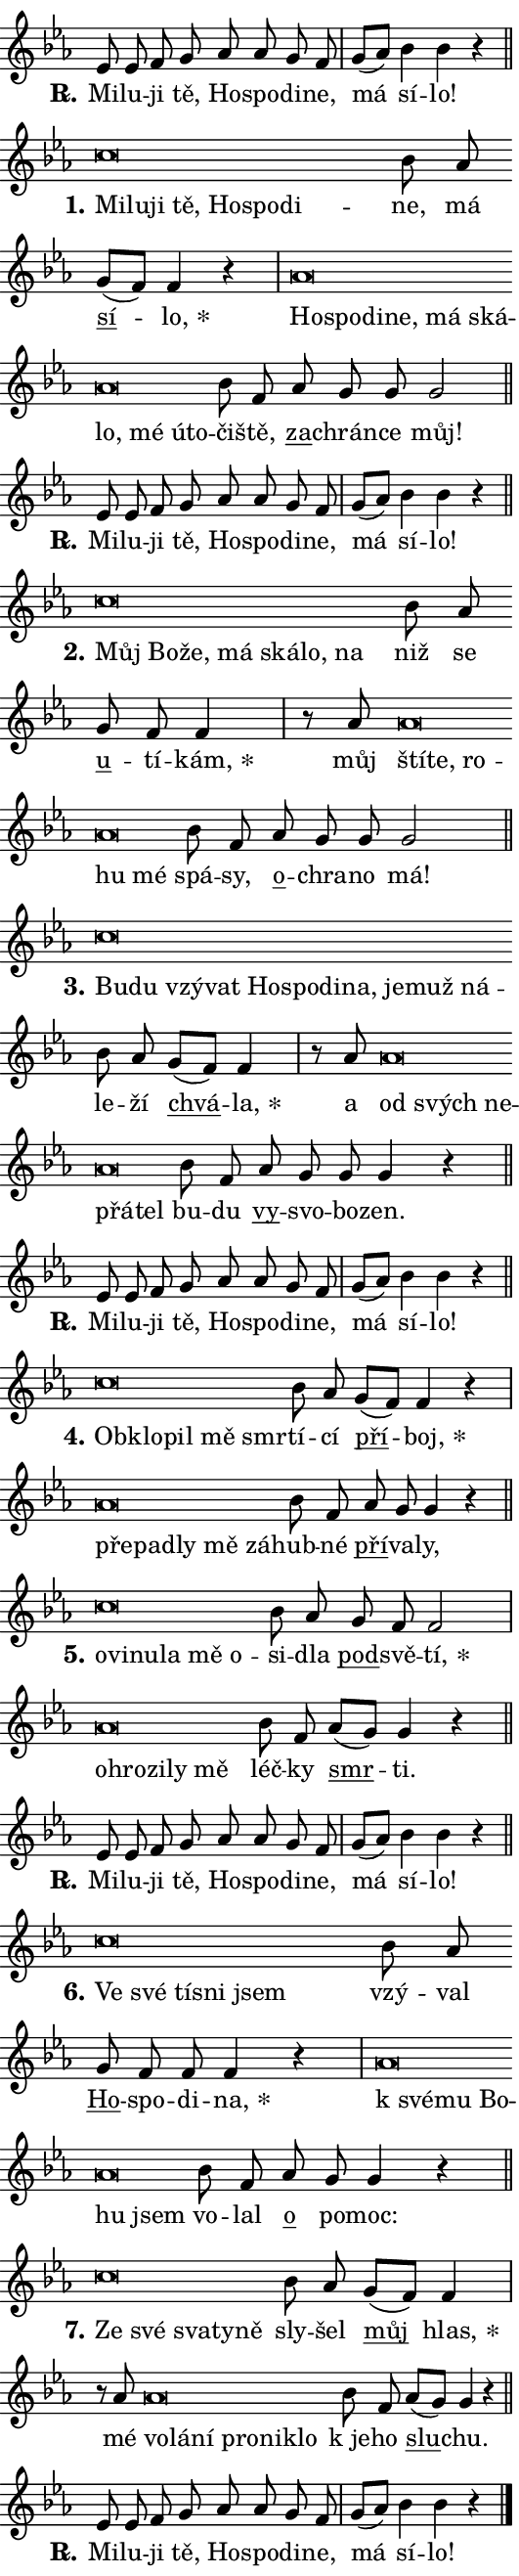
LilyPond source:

\version "2.24.0"
\header { tagline = "" }
\paper {
  indent = 0\cm
  top-margin = 0\cm
  right-margin = 0.13\cm % to fit lyric hyphens
  bottom-margin = 0\cm
  left-margin = 0\cm
  paper-width = 9\cm
  page-breaking = #ly:one-page-breaking
  system-system-spacing.basic-distance = #11
  score-system-spacing.basic-distance = #11
  ragged-last = ##f
}


%% Author: Thomas Morley
%% https://lists.gnu.org/archive/html/lilypond-user/2020-05/msg00002.html
#(define (line-position grob)
"Returns position of @var[grob} in current system:
   @code{'start}, if at first time-step
   @code{'end}, if at last time-step
   @code{'middle} otherwise
"
  (let* ((col (ly:item-get-column grob))
         (ln (ly:grob-object col 'left-neighbor))
         (rn (ly:grob-object col 'right-neighbor))
         (col-to-check-left (if (ly:grob? ln) ln col))
         (col-to-check-right (if (ly:grob? rn) rn col))
         (break-dir-left
           (and
             (ly:grob-property col-to-check-left 'non-musical #f)
             (ly:item-break-dir col-to-check-left)))
         (break-dir-right
           (and
             (ly:grob-property col-to-check-right 'non-musical #f)
             (ly:item-break-dir col-to-check-right))))
        (cond ((eqv? 1 break-dir-left) 'start)
              ((eqv? -1 break-dir-right) 'end)
              (else 'middle))))

#(define (tranparent-at-line-position vctor)
  (lambda (grob)
  "Relying on @code{line-position} select the relevant enry from @var{vctor}.
Used to determine transparency,"
    (case (line-position grob)
      ((end) (not (vector-ref vctor 0)))
      ((middle) (not (vector-ref vctor 1)))
      ((start) (not (vector-ref vctor 2))))))

noteHeadBreakVisibility =
#(define-music-function (break-visibility)(vector?)
"Makes @code{NoteHead}s transparent relying on @var{break-visibility}"
#{
  \override NoteHead.transparent =
    #(tranparent-at-line-position break-visibility)
#})

#(define delete-ledgers-for-transparent-note-heads
  (lambda (grob)
    "Reads whether a @code{NoteHead} is transparent.
If so this @code{NoteHead} is removed from @code{'note-heads} from
@var{grob}, which is supposed to be @code{LedgerLineSpanner}.
As a result ledgers are not printed for this @code{NoteHead}"
    (let* ((nhds-array (ly:grob-object grob 'note-heads))
           (nhds-list
             (if (ly:grob-array? nhds-array)
                 (ly:grob-array->list nhds-array)
                 '()))
           ;; Relies on the transparent-property being done before
           ;; Staff.LedgerLineSpanner.after-line-breaking is executed.
           ;; This is fragile ...
           (to-keep
             (remove
               (lambda (nhd)
                 (ly:grob-property nhd 'transparent #f))
               nhds-list)))
      ;; TODO find a better method to iterate over grob-arrays, similiar
      ;; to filter/remove etc for lists
      ;; For now rebuilt from scratch
      (set! (ly:grob-object grob 'note-heads)  '())
      (for-each
        (lambda (nhd)
          (ly:pointer-group-interface::add-grob grob 'note-heads nhd))
        to-keep))))

squashNotes = {
  \override NoteHead.X-extent = #'(-0.2 . 0.2)
  \override NoteHead.Y-extent = #'(-0.75 . 0)
  \override NoteHead.stencil =
    #(lambda (grob)
       (let ((pos (ly:grob-property grob 'staff-position)))
         (begin
           (if (< pos -7) (display "ERROR: Lower brevis then expected\n") (display ""))
           (if (<= pos -6) ly:text-interface::print ly:note-head::print))))
}
unSquashNotes = {
  \revert NoteHead.X-extent
  \revert NoteHead.Y-extent
  \revert NoteHead.stencil
}

hideNotes = \noteHeadBreakVisibility #begin-of-line-visible
unHideNotes = \noteHeadBreakVisibility #all-visible

% work-around for resetting accidentals
% https://lilypond.org/doc/v2.23/Documentation/notation/displaying-rhythms#unmetered-music
cadenzaMeasure = {
  \cadenzaOff
  \partial 1024 s1024
  \cadenzaOn
}

#(define-markup-command (accent layout props text) (markup?)
  "Underline accented syllable"
  (interpret-markup layout props
    #{\markup \override #'(offset . 4.3) \underline { #text }#}))

responsum = \markup \concat {
  "R" \hspace #-1.05 \path #0.1 #'((moveto 0 0.07) (lineto 0.9 0.8)) \hspace #0.05 "."
}

spaceSize = #0.6828661417322834 % exact space size for TeX Gyre Schola

\layout {
  \context {
    \Staff
    \remove "Time_signature_engraver"
    \override LedgerLineSpanner.after-line-breaking = #delete-ledgers-for-transparent-note-heads
  }
  \context {
    \Lyrics {
      \override LyricSpace.minimum-distance = \spaceSize
      \override LyricText.font-name = #"TeX Gyre Schola"
      \override LyricText.font-size = 1
      \override StanzaNumber.font-name = #"TeX Gyre Schola Bold"
      \override StanzaNumber.font-size = 1
    }
  }
  \context {
    \Score 
    \override NoteHead.text =
      #(lambda (grob) 
        (let ((pos (ly:grob-property grob 'staff-position)))
          #{\markup {
            \combine
              \halign #-0.55 \raise #(if (= pos -6) 0 0.5) \override #'(thickness . 2) \draw-line #'(3.2 . 0)
              \musicglyph "noteheads.sM1"
          }#}))
  }
}

% magnetic-lyrics.ily
%
%   written by
%     Jean Abou Samra <jean@abou-samra.fr>
%     Werner Lemberg <wl@gnu.org>
%
%   adapted by
%     Jiri Hon <jiri.hon@gmail.com>
%
% Version 2022-Apr-15

% https://www.mail-archive.com/lilypond-user@gnu.org/msg149350.html

#(define (Left_hyphen_pointer_engraver context)
   "Collect syllable-hyphen-syllable occurrences in lyrics and store
them in properties.  This engraver only looks to the left.  For
example, if the lyrics input is @code{foo -- bar}, it does the
following.

@itemize @bullet
@item
Set the @code{text} property of the @code{LyricHyphen} grob between
@q{foo} and @q{bar} to @code{foo}.

@item
Set the @code{left-hyphen} property of the @code{LyricText} grob with
text @q{foo} to the @code{LyricHyphen} grob between @q{foo} and
@q{bar}.
@end itemize

Use this auxiliary engraver in combination with the
@code{lyric-@/text::@/apply-@/magnetic-@/offset!} hook."
   (let ((hyphen #f)
         (text #f))
     (make-engraver
      (acknowledgers
       ((lyric-syllable-interface engraver grob source-engraver)
        (set! text grob)))
      (end-acknowledgers
       ((lyric-hyphen-interface engraver grob source-engraver)
        ;(when (not (grob::has-interface grob 'lyric-space-interface))
          (set! hyphen grob)));)
      ((stop-translation-timestep engraver)
       (when (and text hyphen)
         (ly:grob-set-object! text 'left-hyphen hyphen))
       (set! text #f)
       (set! hyphen #f)))))

#(define (lyric-text::apply-magnetic-offset! grob)
   "If the space between two syllables is less than the value in
property @code{LyricText@/.details@/.squash-threshold}, move the right
syllable to the left so that it gets concatenated with the left
syllable.

Use this function as a hook for
@code{LyricText@/.after-@/line-@/breaking} if the
@code{Left_@/hyphen_@/pointer_@/engraver} is active."
   (let ((hyphen (ly:grob-object grob 'left-hyphen #f)))
     (when hyphen
       (let ((left-text (ly:spanner-bound hyphen LEFT)))
         (when (grob::has-interface left-text 'lyric-syllable-interface)
           (let* ((common (ly:grob-common-refpoint grob left-text X))
                  (this-x-ext (ly:grob-extent grob common X))
                  (left-x-ext
                   (begin
                     ;; Trigger magnetism for left-text.
                     (ly:grob-property left-text 'after-line-breaking)
                     (ly:grob-extent left-text common X)))
                  ;; `delta` is the gap width between two syllables.
                  (delta (- (interval-start this-x-ext)
                            (interval-end left-x-ext)))
                  (details (ly:grob-property grob 'details))
                  (threshold (assoc-get 'squash-threshold details 0.2)))
             (when (< delta threshold)
               (let* (;; We have to manipulate the input text so that
                      ;; ligatures crossing syllable boundaries are not
                      ;; disabled.  For languages based on the Latin
                      ;; script this is essentially a beautification.
                      ;; However, for non-Western scripts it can be a
                      ;; necessity.
                      (lt (ly:grob-property left-text 'text))
                      (rt (ly:grob-property grob 'text))
                      (is-space (grob::has-interface hyphen 'lyric-space-interface))
                      (space (if is-space " " ""))
                      (extra-delta (if is-space spaceSize 0))
                      ;; Append new syllable.
                      (ltrt-space (if (and (string? lt) (string? rt))
                                (string-append lt space rt)
                                (make-concat-markup (list lt space rt))))
                      ;; Right-align `ltrt` to the right side.
                      (ltrt-space-markup (grob-interpret-markup
                               grob
                               (make-translate-markup
                                (cons (interval-length this-x-ext) 0)
                                (make-right-align-markup ltrt-space)))))
                 (begin
                   ;; Don't print `left-text`.
                   (ly:grob-set-property! left-text 'stencil #f)
                   ;; Set text and stencil (which holds all collected
                   ;; syllables so far) and shift it to the left.
                   (ly:grob-set-property! grob 'text ltrt-space)
                   (ly:grob-set-property! grob 'stencil ltrt-space-markup)
                   (ly:grob-translate-axis! grob (- (- delta extra-delta)) X))))))))))


#(define (lyric-hyphen::displace-bounds-first grob)
   ;; Make very sure this callback isn't triggered too early.
   (let ((left (ly:spanner-bound grob LEFT))
         (right (ly:spanner-bound grob RIGHT)))
     (ly:grob-property left 'after-line-breaking)
     (ly:grob-property right 'after-line-breaking)
     (ly:lyric-hyphen::print grob)))

squashThreshold = #0.4

\layout {
  \context {
    \Lyrics
    \consists #Left_hyphen_pointer_engraver
    \override LyricText.after-line-breaking =
      #lyric-text::apply-magnetic-offset!
    \override LyricHyphen.stencil = #lyric-hyphen::displace-bounds-first
    \override LyricText.details.squash-threshold = \squashThreshold
    \override LyricHyphen.minimum-distance = 0
    \override LyricHyphen.minimum-length = \squashThreshold
  }
}

squashText = \override LyricText.details.squash-threshold = 9999
unSquashText = \override LyricText.details.squash-threshold = \squashThreshold

leftText = \override LyricText.self-alignment-X = #LEFT
unLeftText = \revert LyricText.self-alignment-X

starOffset = #(lambda (grob) 
                (let ((x_offset (ly:self-alignment-interface::aligned-on-x-parent grob)))
                  (if (= x_offset 0) 0 (+ x_offset 1.2))))

star = #(define-music-function (syllable)(string?)
"Append star separator at the end of a syllable"
#{
  \once \override LyricText.X-offset = #starOffset
  \lyricmode { \markup {
    #syllable
    \override #'((font-name . "TeX Gyre Schola Bold")) \hspace #0.2 \lower #0.65 \larger "*"
  } }
#})

starAccent = #(define-music-function (syllable)(string?)
"Append star separator at the end of a syllable and make accent"
#{
  \once \override LyricText.X-offset = #starOffset
  \lyricmode { \markup {
    \accent #syllable
    \override #'((font-name . "TeX Gyre Schola Bold")) \hspace #0.2 \lower #0.65 \larger "*"
  } }
#})

breath = #(define-music-function (syllable)(string?)
"Append breathing indicator at the end of a syllable"
#{
  \lyricmode { \markup { #syllable "+" } }
#})

optionalBreath = #(define-music-function (syllable)(string?)
"Append optional breathing indicator at the end of a syllable"
#{
  \lyricmode { \markup { #syllable "(+)" } }
#})


\score {
    <<
        \new Voice = "melody" { \cadenzaOn \key es \major \relative { es'8 es f g as as g f \cadenzaMeasure \bar "|" g[( as)] bes4 bes r \cadenzaMeasure \bar "||" \break } }
        \new Lyrics \lyricsto "melody" { \lyricmode { \set stanza = \responsum
Mi -- lu -- ji tě, Ho -- spo -- di -- ne, má sí -- lo! } }
    >>
    \layout {}
}

\score {
    <<
        \new Voice = "melody" { \cadenzaOn \key es \major \relative { \squashNotes c''\breve*1/16 \hideNotes \breve*1/16 \bar "" \breve*1/16 \bar "" \breve*1/16 \bar "" \breve*1/16 \bar "" \breve*1/16 \breve*1/16 \bar "" \unHideNotes \unSquashNotes bes8 as \bar "" g[( f)] f4 r \cadenzaMeasure \bar "|" \squashNotes as\breve*1/16 \hideNotes \breve*1/16 \bar "" \breve*1/16 \bar "" \breve*1/16 \bar "" \breve*1/16 \bar "" \breve*1/16 \bar "" \breve*1/16 \bar "" \breve*1/16 \bar "" \breve*1/16 \breve*1/16 \bar "" \unHideNotes \unSquashNotes bes8 f \bar "" as g g g2 \cadenzaMeasure \bar "||" \break } }
        \new Lyrics \lyricsto "melody" { \lyricmode { \set stanza = "1."
\leftText Mi -- \squashText lu -- ji tě, Ho -- spo -- di -- \unLeftText \unSquashText ne, má \markup \accent sí -- \star lo, \leftText Ho -- \squashText spo -- di -- ne, má ská -- lo, mé ú -- to -- \unLeftText \unSquashText či -- ště, \markup \accent za -- chrán -- ce můj! } }
    >>
    \layout {}
}

\score {
    <<
        \new Voice = "melody" { \cadenzaOn \key es \major \relative { es'8 es f g as as g f \cadenzaMeasure \bar "|" g[( as)] bes4 bes r \cadenzaMeasure \bar "||" \break } }
        \new Lyrics \lyricsto "melody" { \lyricmode { \set stanza = \responsum
Mi -- lu -- ji tě, Ho -- spo -- di -- ne, má sí -- lo! } }
    >>
    \layout {}
}

\score {
    <<
        \new Voice = "melody" { \cadenzaOn \key es \major \relative { \squashNotes c''\breve*1/16 \hideNotes \breve*1/16 \bar "" \breve*1/16 \bar "" \breve*1/16 \bar "" \breve*1/16 \bar "" \breve*1/16 \breve*1/16 \bar "" \unHideNotes \unSquashNotes bes8 as \bar "" g f f4 \cadenzaMeasure \bar "|" r8 as \squashNotes as\breve*1/16 \hideNotes \breve*1/16 \bar "" \breve*1/16 \bar "" \breve*1/16 \breve*1/16 \bar "" \unHideNotes \unSquashNotes bes8 f \bar "" as g g g2 \cadenzaMeasure \bar "||" \break } }
        \new Lyrics \lyricsto "melody" { \lyricmode { \set stanza = "2."
\leftText Můj \squashText Bo -- že, má ská -- lo, na \unLeftText \unSquashText niž se \markup \accent u -- tí -- \star kám, můj \leftText ští -- \squashText te, ro -- hu mé \unLeftText \unSquashText spá -- sy, \markup \accent o -- chra -- no má! } }
    >>
    \layout {}
}

\score {
    <<
        \new Voice = "melody" { \cadenzaOn \key es \major \relative { \squashNotes c''\breve*1/16 \hideNotes \breve*1/16 \bar "" \breve*1/16 \bar "" \breve*1/16 \bar "" \breve*1/16 \bar "" \breve*1/16 \bar "" \breve*1/16 \bar "" \breve*1/16 \bar "" \breve*1/16 \bar "" \breve*1/16 \breve*1/16 \bar "" \unHideNotes \unSquashNotes bes8 as \bar "" g[( f)] f4 \cadenzaMeasure \bar "|" r8 as \squashNotes as\breve*1/16 \hideNotes \breve*1/16 \bar "" \breve*1/16 \bar "" \breve*1/16 \breve*1/16 \bar "" \unHideNotes \unSquashNotes bes8 f \bar "" as g g g4 r \cadenzaMeasure \bar "||" \break } }
        \new Lyrics \lyricsto "melody" { \lyricmode { \set stanza = "3."
\leftText Bu -- \squashText du vzý -- vat Ho -- spo -- di -- na, je -- muž ná -- \unLeftText \unSquashText le -- ží \markup \accent chvá -- \star la, a \leftText od \squashText svých ne -- přá -- tel \unLeftText \unSquashText bu -- du \markup \accent vy -- svo -- bo -- zen. } }
    >>
    \layout {}
}

\score {
    <<
        \new Voice = "melody" { \cadenzaOn \key es \major \relative { es'8 es f g as as g f \cadenzaMeasure \bar "|" g[( as)] bes4 bes r \cadenzaMeasure \bar "||" \break } }
        \new Lyrics \lyricsto "melody" { \lyricmode { \set stanza = \responsum
Mi -- lu -- ji tě, Ho -- spo -- di -- ne, má sí -- lo! } }
    >>
    \layout {}
}

\score {
    <<
        \new Voice = "melody" { \cadenzaOn \key es \major \relative { \squashNotes c''\breve*1/16 \hideNotes \breve*1/16 \bar "" \breve*1/16 \bar "" \breve*1/16 \breve*1/16 \bar "" \unHideNotes \unSquashNotes bes8 as \bar "" g[( f)] f4 r \cadenzaMeasure \bar "|" \squashNotes as\breve*1/16 \hideNotes \breve*1/16 \bar "" \breve*1/16 \bar "" \breve*1/16 \breve*1/16 \bar "" \unHideNotes \unSquashNotes bes8 f \bar "" as g g4 r \cadenzaMeasure \bar "||" \break } }
        \new Lyrics \lyricsto "melody" { \lyricmode { \set stanza = "4."
\leftText Ob -- \squashText klo -- pil mě smr -- \unLeftText \unSquashText tí -- cí \markup \accent pří -- \star boj, \leftText pře -- \squashText pa -- dly mě zá -- \unLeftText \unSquashText hub -- né \markup \accent pří -- va -- ly, } }
    >>
    \layout {}
}

\score {
    <<
        \new Voice = "melody" { \cadenzaOn \key es \major \relative { \squashNotes c''\breve*1/16 \hideNotes \breve*1/16 \bar "" \breve*1/16 \bar "" \breve*1/16 \bar "" \breve*1/16 \breve*1/16 \bar "" \unHideNotes \unSquashNotes bes8 as \bar "" g f f2 \cadenzaMeasure \bar "|" \squashNotes as\breve*1/16 \hideNotes \breve*1/16 \bar "" \breve*1/16 \bar "" \breve*1/16 \breve*1/16 \bar "" \unHideNotes \unSquashNotes bes8 f \bar "" as[( g)] g4 r \cadenzaMeasure \bar "||" \break } }
        \new Lyrics \lyricsto "melody" { \lyricmode { \set stanza = "5."
\leftText o -- \squashText vi -- nu -- la mě o -- \unLeftText \unSquashText si -- dla \markup \accent pod -- svě -- \star tí, \leftText o -- \squashText hro -- zi -- ly mě \unLeftText \unSquashText léč -- ky \markup \accent smr -- ti. } }
    >>
    \layout {}
}

\score {
    <<
        \new Voice = "melody" { \cadenzaOn \key es \major \relative { es'8 es f g as as g f \cadenzaMeasure \bar "|" g[( as)] bes4 bes r \cadenzaMeasure \bar "||" \break } }
        \new Lyrics \lyricsto "melody" { \lyricmode { \set stanza = \responsum
Mi -- lu -- ji tě, Ho -- spo -- di -- ne, má sí -- lo! } }
    >>
    \layout {}
}

\score {
    <<
        \new Voice = "melody" { \cadenzaOn \key es \major \relative { \squashNotes c''\breve*1/16 \hideNotes \breve*1/16 \bar "" \breve*1/16 \bar "" \breve*1/16 \breve*1/16 \bar "" \unHideNotes \unSquashNotes bes8 as \bar "" g f f f4 r \cadenzaMeasure \bar "|" \squashNotes as\breve*1/16 \hideNotes \breve*1/16 \bar "" \breve*1/16 \bar "" \breve*1/16 \breve*1/16 \bar "" \unHideNotes \unSquashNotes bes8 f \bar "" as g g4 r \cadenzaMeasure \bar "||" \break } }
        \new Lyrics \lyricsto "melody" { \lyricmode { \set stanza = "6."
\leftText Ve \squashText své tí -- sni jsem \unLeftText \unSquashText vzý -- val \markup \accent Ho -- spo -- di -- \star na, \leftText "k své" -- \squashText mu Bo -- hu jsem \unLeftText \unSquashText vo -- lal \markup \accent o po -- moc: } }
    >>
    \layout {}
}

\score {
    <<
        \new Voice = "melody" { \cadenzaOn \key es \major \relative { \squashNotes c''\breve*1/16 \hideNotes \breve*1/16 \bar "" \breve*1/16 \bar "" \breve*1/16 \breve*1/16 \bar "" \unHideNotes \unSquashNotes bes8 as \bar "" g[( f)] f4 \cadenzaMeasure \bar "|" r8 as \squashNotes as\breve*1/16 \hideNotes \breve*1/16 \bar "" \breve*1/16 \bar "" \breve*1/16 \bar "" \breve*1/16 \breve*1/16 \bar "" \unHideNotes \unSquashNotes bes8 f \bar "" as[( g)] g4 r \cadenzaMeasure \bar "||" \break } }
        \new Lyrics \lyricsto "melody" { \lyricmode { \set stanza = "7."
\leftText Ze \squashText své sva -- ty -- ně \unLeftText \unSquashText sly -- šel \markup \accent můj \star hlas, mé \leftText vo -- \squashText lá -- ní pro -- ni -- klo \unLeftText \unSquashText "k je" -- ho \markup \accent slu -- chu. } }
    >>
    \layout {}
}

\score {
    <<
        \new Voice = "melody" { \cadenzaOn \key es \major \relative { es'8 es f g as as g f \cadenzaMeasure \bar "|" g[( as)] bes4 bes r \cadenzaMeasure \bar "||" \break } \bar "|." }
        \new Lyrics \lyricsto "melody" { \lyricmode { \set stanza = \responsum
Mi -- lu -- ji tě, Ho -- spo -- di -- ne, má sí -- lo! } }
    >>
    \layout {}
}
